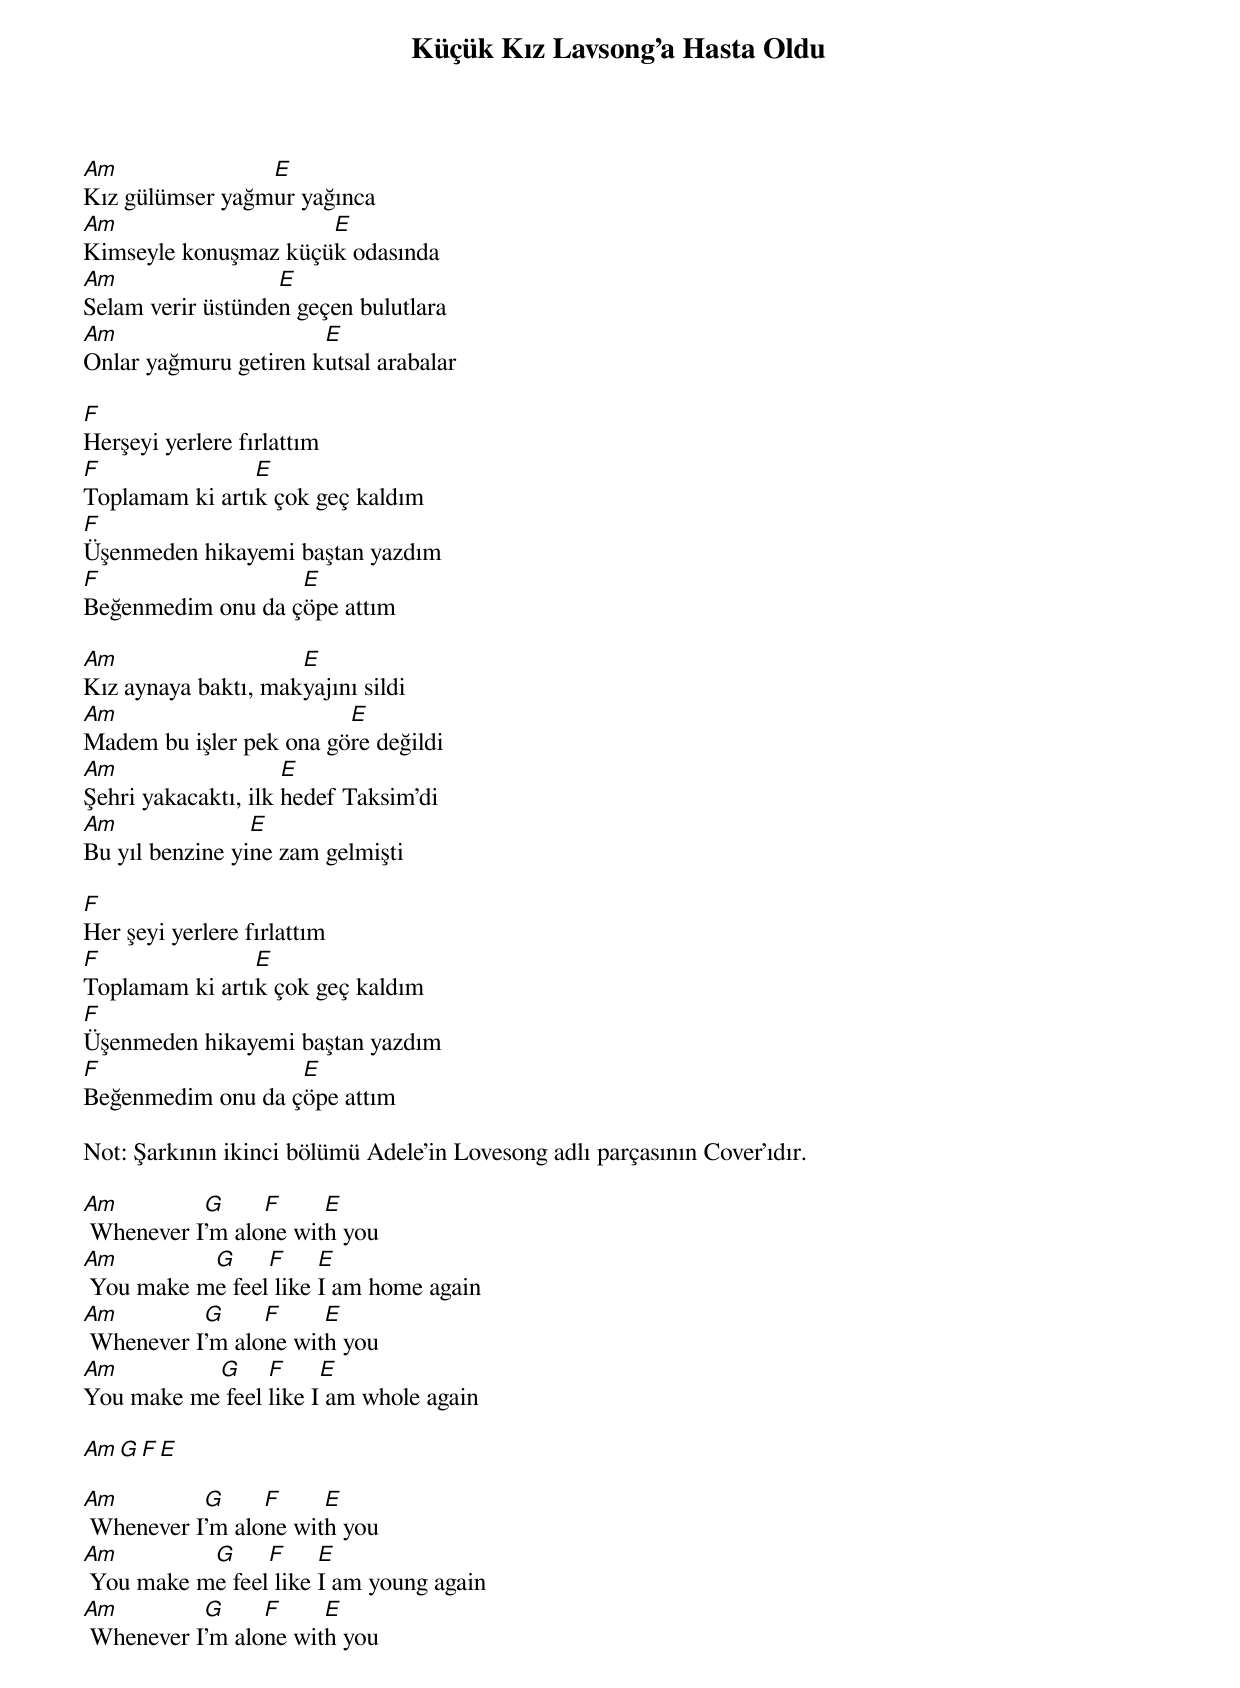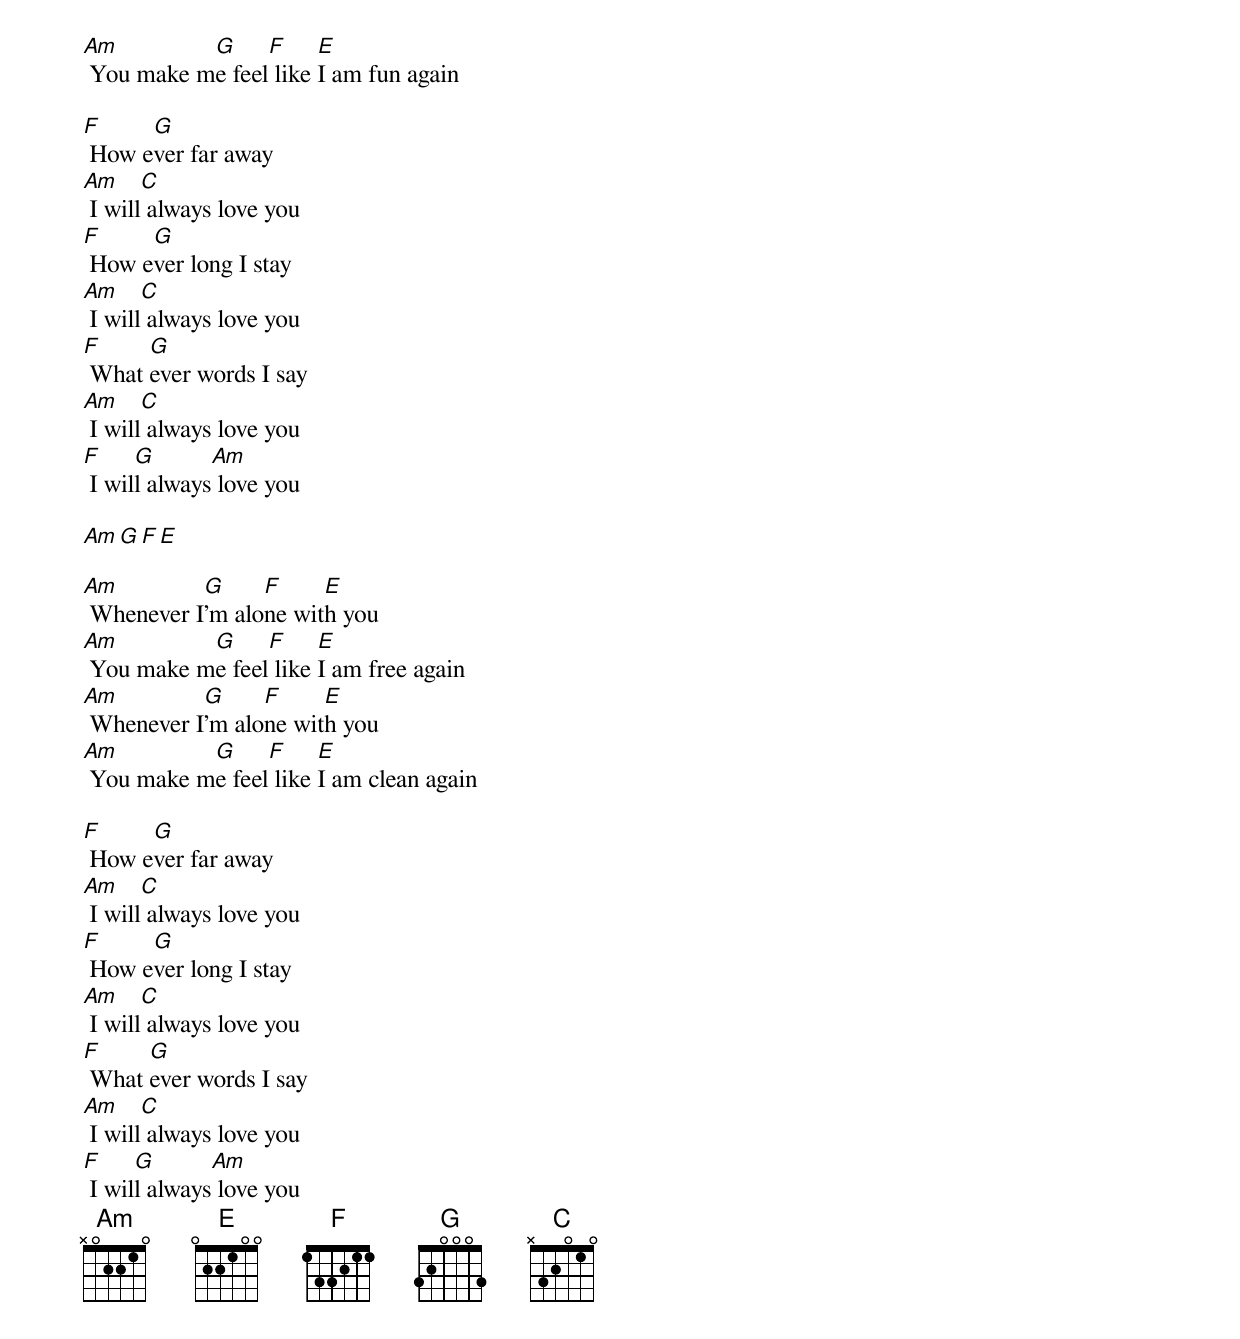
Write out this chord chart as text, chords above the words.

{title: Küçük Kız Lavsong'a Hasta Oldu}
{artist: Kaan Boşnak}

Am               E
Kız gülümser yağmur yağınca
Am                    E
Kimseyle konuşmaz küçük odasında
Am                 E
Selam verir üstünden geçen bulutlara
Am                     E
Onlar yağmuru getiren kutsal arabalar

F
Herşeyi yerlere fırlattım
F               E
Toplamam ki artık çok geç kaldım
F
Üşenmeden hikayemi baştan yazdım
F                  E
Beğenmedim onu da çöpe attım

Am                   E
Kız aynaya baktı, makyajını sildi
Am                       E
Madem bu işler pek ona göre değildi
Am                   E
Şehri yakacaktı, ilk hedef Taksim'di
Am               E
Bu yıl benzine yine zam gelmişti

F
Her şeyi yerlere fırlattım
F               E
Toplamam ki artık çok geç kaldım
F
Üşenmeden hikayemi baştan yazdım
F                  E
Beğenmedim onu da çöpe attım

Not: Şarkının ikinci bölümü Adele'in Lovesong adlı parçasının Cover'ıdır.

Am         G     F     E
 Whenever I'm alone with you
Am         G     F     E
 You make me feel like I am home again
Am         G     F     E
 Whenever I'm alone with you
Am         G     F     E
You make me feel like I am whole again

Am G F E

Am         G     F     E
 Whenever I'm alone with you
Am         G     F     E
 You make me feel like I am young again
Am         G     F     E
 Whenever I'm alone with you
Am         G     F     E
 You make me feel like I am fun again

F     G
 How ever far away
Am     C
 I will always love you
F     G
 How ever long I stay
Am     C
 I will always love you
F     G
 What ever words I say
Am     C
 I will always love you
F     G       Am
 I will always love you

Am G F E

Am         G     F     E
 Whenever I'm alone with you
Am         G     F     E
 You make me feel like I am free again
Am         G     F     E
 Whenever I'm alone with you
Am         G     F     E
 You make me feel like I am clean again

F     G
 How ever far away
Am     C
 I will always love you
F     G
 How ever long I stay
Am     C
 I will always love you
F     G
 What ever words I say
Am     C
 I will always love you
F     G       Am
 I will always love you
